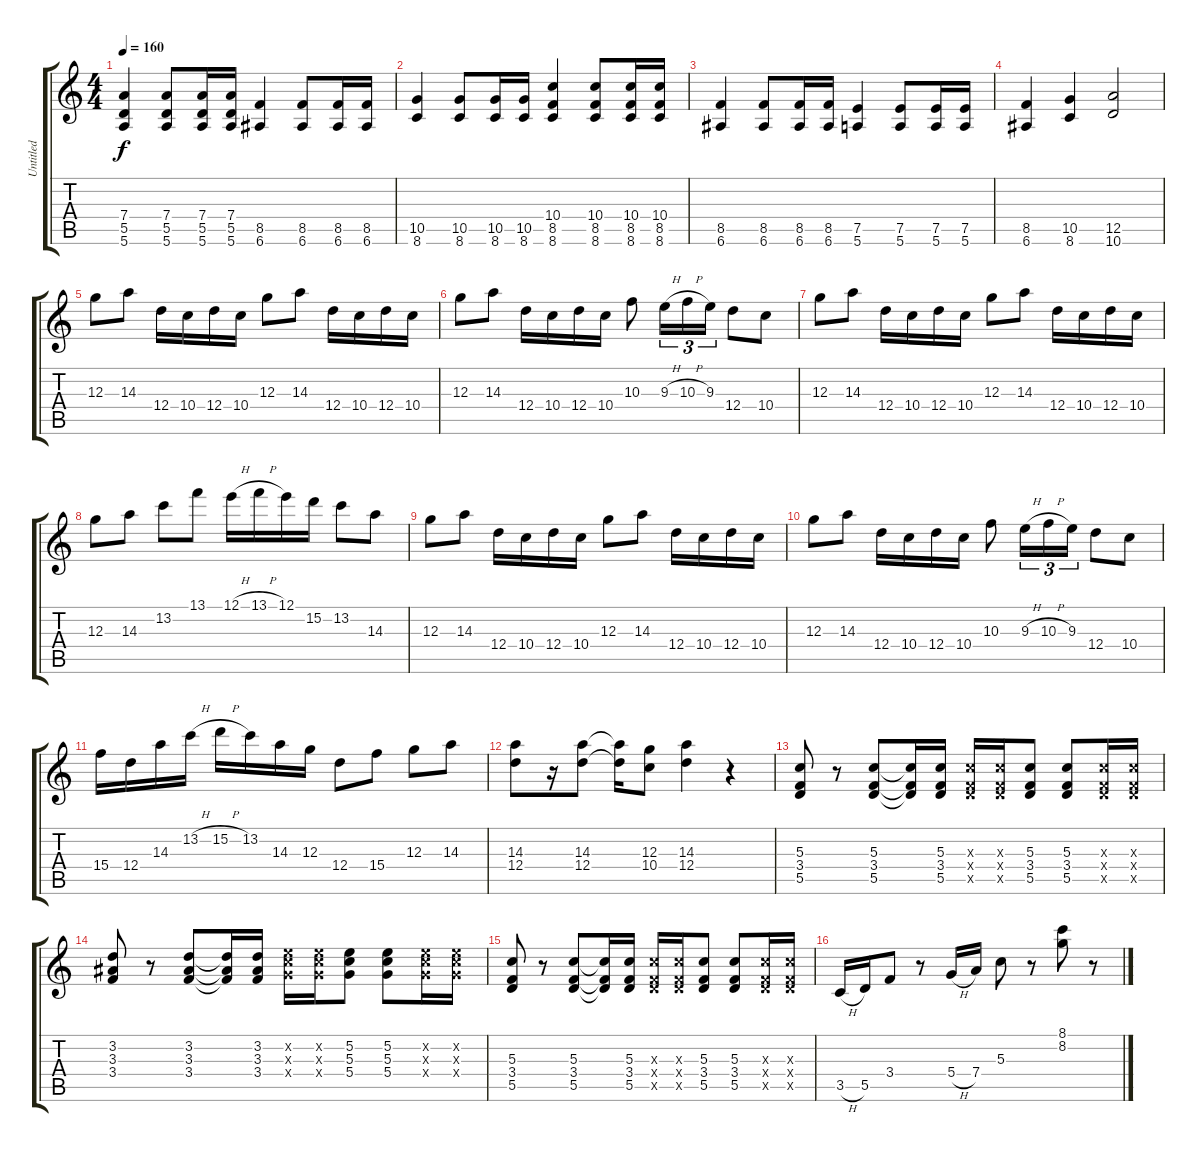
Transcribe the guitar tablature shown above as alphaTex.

\track ("Untitled" "Untitled") {instrument distortionguitar}
\staff {score tabs}
\tuning (E4 B3 G3 D3 A2 E2) {hide}
\ts (4 4)
\tempo 160
\clef g2
\ks c
(7.4 5.5 5.6).4{dy f} (7.4 5.5 5.6).8 (7.4 5.5 5.6).16 (7.4 5.5 5.6).16 (8.5 6.6).4 (8.5 6.6).8 (8.5 6.6).16 (8.5 6.6).16 |
(10.5 8.6).4 (10.5 8.6).8 (10.5 8.6).16 (10.5 8.6).16 (10.4 8.5 8.6).4 (10.4 8.5 8.6).8 (10.4 8.5 8.6).16 (10.4 8.5 8.6).16 |
(8.5 6.6).4 (8.5 6.6).8 (8.5 6.6).16 (8.5 6.6).16 (7.5 5.6).4 (7.5 5.6).8 (7.5 5.6).16 (7.5 5.6).16 |
(8.5 6.6).4 (10.5 8.6).4 (12.5 10.6).2 |
12.3.8 14.3.8 12.4.16 10.4.16 12.4.16 10.4.16 12.3.8 14.3.8 12.4.16 10.4.16 12.4.16 10.4.16 |
12.3.8 14.3.8 12.4.16 10.4.16 12.4.16 10.4.16 10.3.8 9.3{h}.16{tu (3 2)} 10.3{h}.16{tu (3 2)} 9.3.16{tu (3 2)} 12.4.8 10.4.8 |
12.3.8 14.3.8 12.4.16 10.4.16 12.4.16 10.4.16 12.3.8 14.3.8 12.4.16 10.4.16 12.4.16 10.4.16 |
12.3.8 14.3.8 13.2.8 13.1.8 12.1{h}.16 13.1{h}.16 12.1.16 15.2.16 13.2.8 14.3.8 |
12.3.8 14.3.8 12.4.16 10.4.16 12.4.16 10.4.16 12.3.8 14.3.8 12.4.16 10.4.16 12.4.16 10.4.16 |
12.3.8 14.3.8 12.4.16 10.4.16 12.4.16 10.4.16 10.3.8 9.3{h}.16{tu (3 2)} 10.3{h}.16{tu (3 2)} 9.3.16{tu (3 2)} 12.4.8 10.4.8 |
15.4.16 12.4.16 14.3.16 13.2{h}.16 15.2{h}.16 13.2.16 14.3.16 12.3.16 12.4.8 15.4.8 12.3.8 14.3.8 |
(14.3 12.4).8 r.16 (14.3 12.4).8 (14.3{t} 12.4{t}).16 (12.3 10.4).8 (14.3 12.4).4 r.4 |
(5.3 3.4 5.5).8 r.8 (5.3 3.4 5.5).8 (5.3{t} 3.4{t} 5.5{t}).16 (5.3 3.4 5.5).16 (5.3{x} 3.4{x} 5.5{x}).16 (5.3{x} 3.4{x} 5.5{x}).16 (5.3 3.4 5.5).8 (5.3 3.4 5.5).8 (5.3{x} 3.4{x} 5.5{x}).16 (5.3{x} 3.4{x} 5.5{x}).16 |
(3.2 3.3 3.4).8 r.8 (3.2 3.3 3.4).8 (3.2{t} 3.3{t} 3.4{t}).16 (3.2 3.3 3.4).16 (5.2{x} 5.3{x} 5.4{x}).16 (5.2{x} 5.3{x} 5.4{x}).16 (5.2 5.3 5.4).8 (5.2 5.3 5.4).8 (5.2{x} 5.3{x} 5.4{x}).16 (5.2{x} 5.3{x} 5.4{x}).16 |
(5.3 3.4 5.5).8 r.8 (5.3 3.4 5.5).8 (5.3{t} 3.4{t} 5.5{t}).16 (5.3 3.4 5.5).16 (5.3{x} 3.4{x} 5.5{x}).16 (5.3{x} 3.4{x} 5.5{x}).16 (5.3 3.4 5.5).8 (5.3 3.4 5.5).8 (5.3{x} 3.4{x} 5.5{x}).16 (5.3{x} 3.4{x} 5.5{x}).16 |
3.5{h}.16 5.5.16 3.4.8 r.8 5.4{h}.16 7.4.16 5.3.8 r.8 (8.1 8.2).8 r.8
